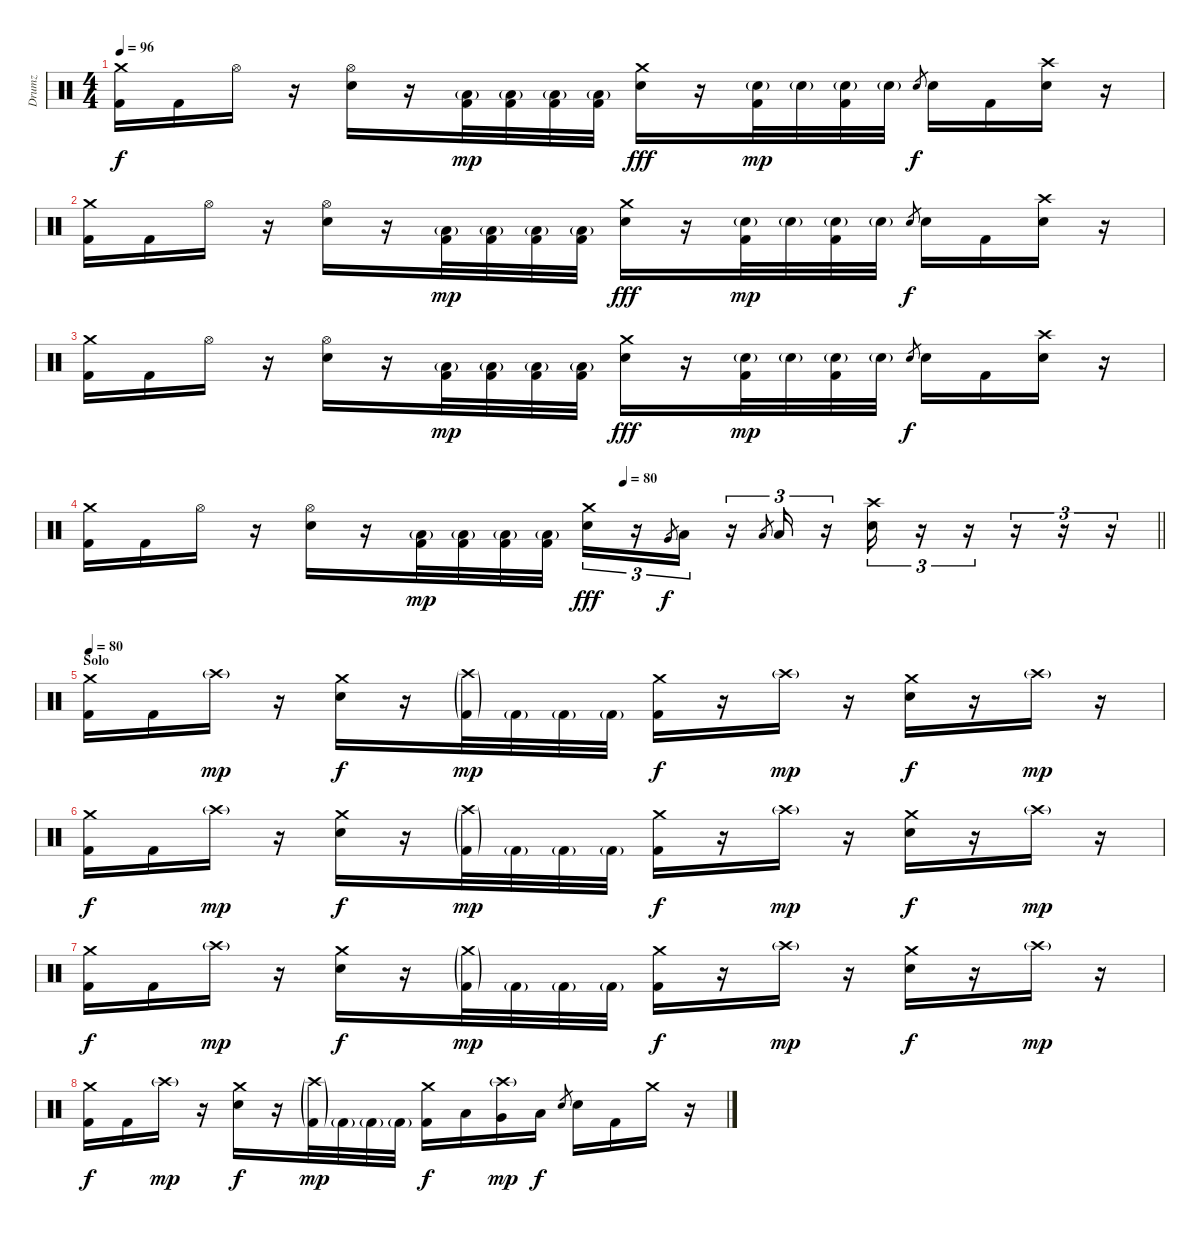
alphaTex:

\track ("Drumz" "Drumz") {instrument percussion}
\staff {score}
\articulation defaults
\ts (4 4)
\tempo 96
\clef neutral
\ks c
("Crash medium (hit)" "Kick (hit) 2").16{dy f} "Kick (hit) 2".16 "Hi-Hat (open)".16 r.16 ("Hi-Hat (open)" "Electric Snare (hit)").16 r.16 ("Low Floor Tom (hit)"{g} "Kick (hit) 2").32{dy mp} ("Low Floor Tom (hit)"{g} "Kick (hit) 2").32 ("Low Floor Tom (hit)"{g} "Kick (hit) 2").32 ("Low Floor Tom (hit)"{g} "Kick (hit) 2").32 ("Crash medium (hit)" "Electric Snare (hit)").16{dy fff} r.16 ("Electric Snare (hit)"{g} "Kick (hit) 2").32{dy mp} "Electric Snare (hit)"{g}.32 ("Electric Snare (hit)"{g} "Kick (hit) 2").32 "Electric Snare (hit)"{g}.32 "Electric Snare (hit)".8{gr dy f} "Electric Snare (hit)".16 "Kick (hit) 2".16 ("Crash high (hit)" "Electric Snare (hit)").16 r.16 |
("Crash medium (hit)" "Kick (hit) 2").16 "Kick (hit) 2".16 "Hi-Hat (open)".16 r.16 ("Hi-Hat (open)" "Electric Snare (hit)").16 r.16 ("Low Floor Tom (hit)"{g} "Kick (hit) 2").32{dy mp} ("Low Floor Tom (hit)"{g} "Kick (hit) 2").32 ("Low Floor Tom (hit)"{g} "Kick (hit) 2").32 ("Low Floor Tom (hit)"{g} "Kick (hit) 2").32 ("Crash medium (hit)" "Electric Snare (hit)").16{dy fff} r.16 ("Electric Snare (hit)"{g} "Kick (hit) 2").32{dy mp} "Electric Snare (hit)"{g}.32 ("Electric Snare (hit)"{g} "Kick (hit) 2").32 "Electric Snare (hit)"{g}.32 "Electric Snare (hit)".8{gr dy f} "Electric Snare (hit)".16 "Kick (hit) 2".16 ("Crash high (hit)" "Electric Snare (hit)").16 r.16 |
("Crash medium (hit)" "Kick (hit) 2").16 "Kick (hit) 2".16 "Hi-Hat (open)".16 r.16 ("Hi-Hat (open)" "Electric Snare (hit)").16 r.16 ("Low Floor Tom (hit)"{g} "Kick (hit) 2").32{dy mp} ("Low Floor Tom (hit)"{g} "Kick (hit) 2").32 ("Low Floor Tom (hit)"{g} "Kick (hit) 2").32 ("Low Floor Tom (hit)"{g} "Kick (hit) 2").32 ("Crash medium (hit)" "Electric Snare (hit)").16{dy fff} r.16 ("Electric Snare (hit)"{g} "Kick (hit) 2").32{dy mp} "Electric Snare (hit)"{g}.32 ("Electric Snare (hit)"{g} "Kick (hit) 2").32 "Electric Snare (hit)"{g}.32 "Electric Snare (hit)".8{gr dy f} "Electric Snare (hit)".16 "Kick (hit) 2".16 ("Crash high (hit)" "Electric Snare (hit)").16 r.16 |
\tempo (80 0.5)
\barLineRight lightlight
("Crash medium (hit)" "Kick (hit) 2").16 "Kick (hit) 2".16 "Hi-Hat (open)".16 r.16 ("Hi-Hat (open)" "Electric Snare (hit)").16 r.16 ("Low Floor Tom (hit)"{g} "Kick (hit) 2").32{dy mp} ("Low Floor Tom (hit)"{g} "Kick (hit) 2").32 ("Low Floor Tom (hit)"{g} "Kick (hit) 2").32 ("Low Floor Tom (hit)"{g} "Kick (hit) 2").32 ("Crash medium (hit)" "Electric Snare (hit)").16{tu (3 2) dy fff} r.16{tu (3 2)} "Very Low Tom (hit)".8{gr dy f} "Low Tom (hit)".16{tu (3 2)} r.16{tu (3 2)} "Low Floor Tom (hit)".8{gr} "Low Floor Tom (hit)".16{tu (3 2)} r.16{tu (3 2)} ("Crash high (hit)" "Electric Snare (hit)").16{tu (3 2)} r.16{tu (3 2)} r.16{tu (3 2)} r.16{tu (3 2)} r.16{tu (3 2)} r.16{tu (3 2)} |
\section ("" "Solo")
\tempo 80
("Crash medium (hit)" "Kick (hit) 2").16 "Kick (hit) 2".16 "Crash high (hit)"{g}.16{dy mp} r.16 ("Crash medium (hit)" "Electric Snare (hit)").16{dy f} r.16 ("Crash high (hit)"{g} "Kick (hit) 2"{g}).32{dy mp} "Kick (hit) 2"{g}.32 "Kick (hit) 2"{g}.32 "Kick (hit) 2"{g}.32 ("Crash medium (hit)" "Kick (hit) 2").16{dy f} r.16 "Crash high (hit)"{g}.16{dy mp} r.16 ("Crash medium (hit)" "Electric Snare (hit)").16{dy f} r.16 "Crash high (hit)"{g}.16{dy mp} r.16 |
("Crash medium (hit)" "Kick (hit) 2").16{dy f} "Kick (hit) 2".16 "Crash high (hit)"{g}.16{dy mp} r.16 ("Crash medium (hit)" "Electric Snare (hit)").16{dy f} r.16 ("Crash high (hit)"{g} "Kick (hit) 2"{g}).32{dy mp} "Kick (hit) 2"{g}.32 "Kick (hit) 2"{g}.32 "Kick (hit) 2"{g}.32 ("Crash medium (hit)" "Kick (hit) 2").16{dy f} r.16 "Crash high (hit)"{g}.16{dy mp} r.16 ("Crash medium (hit)" "Electric Snare (hit)").16{dy f} r.16 "Crash high (hit)"{g}.16{dy mp} r.16 |
("Crash medium (hit)" "Kick (hit) 2").16{dy f} "Kick (hit) 2".16 "Crash high (hit)"{g}.16{dy mp} r.16 ("Crash medium (hit)" "Electric Snare (hit)").16{dy f} r.16 ("Crash medium (hit)"{g} "Kick (hit) 2"{g}).32{dy mp} "Kick (hit) 2"{g}.32 "Kick (hit) 2"{g}.32 "Kick (hit) 2"{g}.32 ("Crash medium (hit)" "Kick (hit) 2").16{dy f} r.16 "Crash high (hit)"{g}.16{dy mp} r.16 ("Crash medium (hit)" "Electric Snare (hit)").16{dy f} r.16 "Crash high (hit)"{g}.16{dy mp} r.16 |
("Crash medium (hit)" "Kick (hit) 2").16{dy f} "Kick (hit) 2".16 "Crash high (hit)"{g}.16{dy mp} r.16 ("Crash medium (hit)" "Electric Snare (hit)").16{dy f} r.16 ("Crash high (hit)"{g} "Kick (hit) 2"{g}).32{dy mp} "Kick (hit) 2"{g}.32 "Kick (hit) 2"{g}.32 "Kick (hit) 2"{g}.32 ("Crash medium (hit)" "Kick (hit) 2").16{dy f} "Low Floor Tom (hit)".16 ("Crash high (hit)"{g} "Very Low Tom (hit)").16{dy mp} "Low Floor Tom (hit)".16{dy f} "Electric Snare (hit)".8{gr} "Electric Snare (hit)".16 "Kick (hit) 2".16 "Crash medium (hit)".16 r.16
